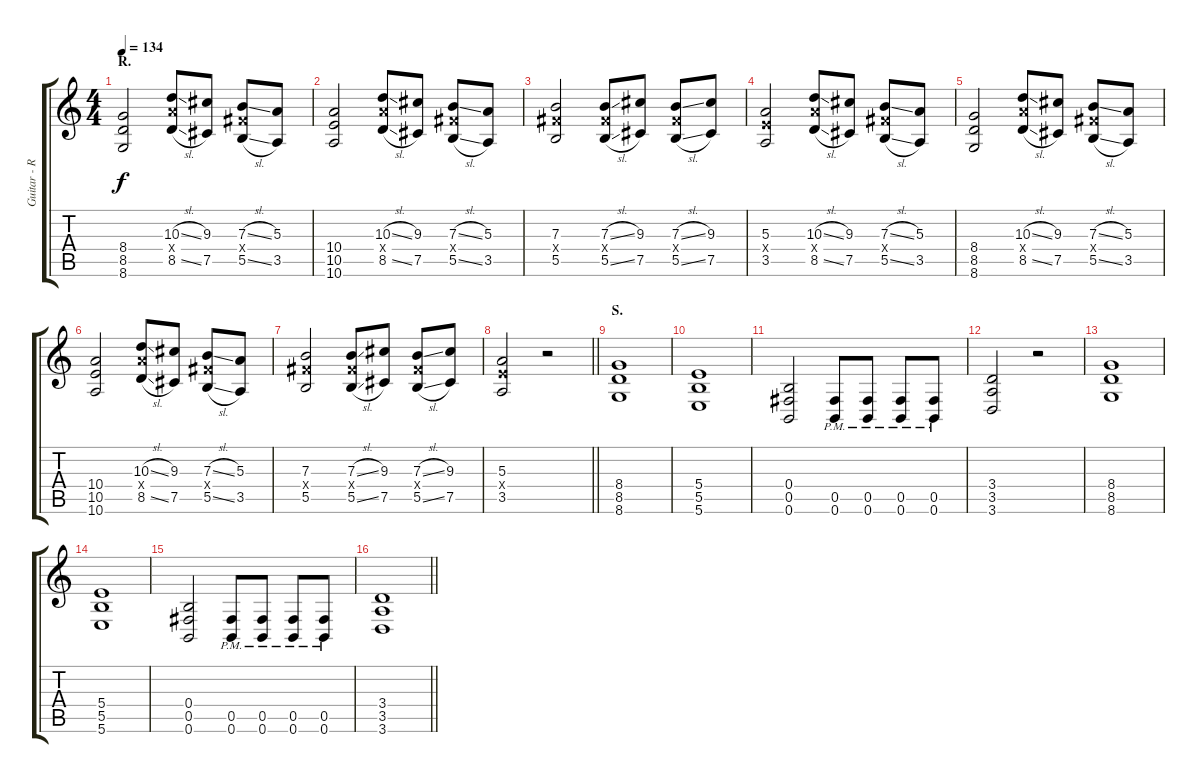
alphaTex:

\track ("Guitar - Right" "Guitar - R") {instrument distortionguitar}
\staff {score tabs}
\tuning (Db4 Ab3 E3 B2 Gb2 B1) {hide}
\ts (4 4)
\section ("" "R.")
\tempo 134
\clef g2
\ks c
(8.4 8.5 8.6).2{dy f} (10.3{sl} 10.4{x} 8.5{sl}).8 (9.3 7.5).8 (7.3{sl} 7.4{x} 5.5{sl}).8 (5.3 3.5).8 |
(10.4 10.5 10.6).2 (10.3{sl} 10.4{x} 8.5{sl}).8 (9.3 7.5).8 (7.3{sl} 7.4{x} 5.5{sl}).8 (5.3 3.5).8 |
(7.3 7.4{x} 5.5).2 (7.3{sl} 7.4{x} 5.5{sl}).8 (9.3 7.5).8 (7.3{sl} 7.4{x} 5.5{sl}).8 (9.3 7.5).8 |
(5.3 5.4{x} 3.5).2 (10.3{sl} 10.4{x} 8.5{sl}).8 (9.3 7.5).8 (7.3{sl} 7.4{x} 5.5{sl}).8 (5.3 3.5).8 |
(8.4 8.5 8.6).2 (10.3{sl} 10.4{x} 8.5{sl}).8 (9.3 7.5).8 (7.3{sl} 7.4{x} 5.5{sl}).8 (5.3 3.5).8 |
(10.4 10.5 10.6).2 (10.3{sl} 10.4{x} 8.5{sl}).8 (9.3 7.5).8 (7.3{sl} 7.4{x} 5.5{sl}).8 (5.3 3.5).8 |
(7.3 7.4{x} 5.5).2 (7.3{sl} 7.4{x} 5.5{sl}).8 (9.3 7.5).8 (7.3{sl} 7.4{x} 5.5{sl}).8 (9.3 7.5).8 |
\barLineRight lightlight
(5.3 5.4{x} 3.5).2 r.2 |
\section ("" "S.")
(8.4 8.5 8.6).1 |
(5.4 5.5 5.6).1 |
(0.4 0.5 0.6).2 (0.5{pm} 0.6{pm}).8 (0.5{pm} 0.6{pm}).8 (0.5{pm} 0.6{pm}).8 (0.5{pm} 0.6{pm}).8 |
(3.4 3.5 3.6).2 r.2 |
(8.4 8.5 8.6).1 |
(5.4 5.5 5.6).1 |
(0.4 0.5 0.6).2 (0.5{pm} 0.6{pm}).8 (0.5{pm} 0.6{pm}).8 (0.5{pm} 0.6{pm}).8 (0.5{pm} 0.6{pm}).8 |
\barLineRight lightlight
(3.4 3.5 3.6).1
